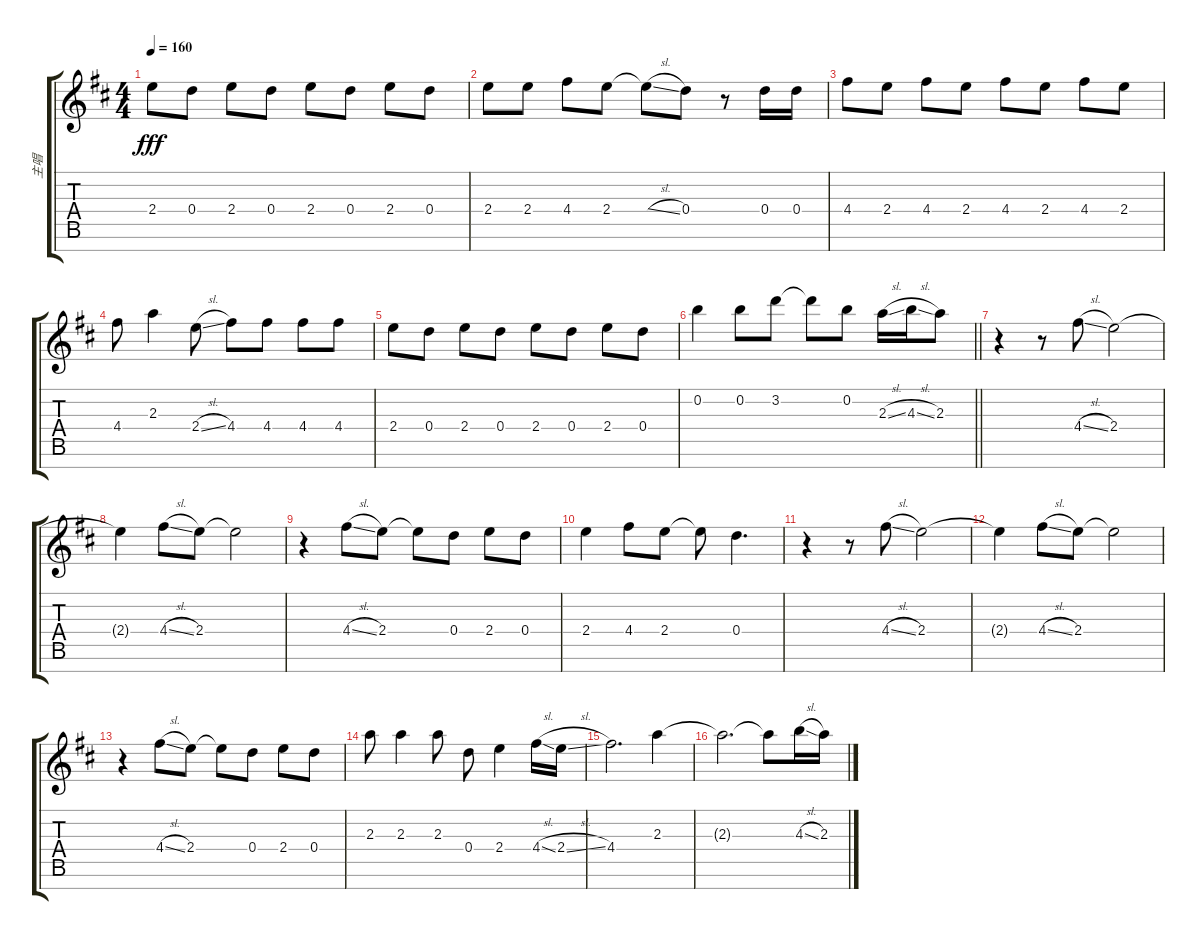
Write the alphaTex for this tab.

\track ("主唱" "主唱") {instrument distortionguitar}
\staff {score tabs}
\tuning (E5 B4 G4 D4 A3 E3 B2) {hide}
\ts (4 4)
\tempo 160
\clef g2
\ks d
2.4.8{dy fff} 0.4.8 2.4.8 0.4.8 2.4.8 0.4.8 2.4.8 0.4.8 |
2.4.8 2.4.8 4.4.8 2.4.8 2.4{sl t}.8 0.4.8 r.8 0.4.16 0.4.16 |
4.4.8 2.4.8 4.4.8 2.4.8 4.4.8 2.4.8 4.4.8 2.4.8 |
4.4.8 2.3.4 2.4{sl}.8 4.4.8 4.4.8 4.4.8 4.4.8 |
2.4.8 0.4.8 2.4.8 0.4.8 2.4.8 0.4.8 2.4.8 0.4.8 |
\barLineRight lightlight
0.2.4 0.2.8 3.2.8 3.2{t}.8 0.2.8 2.3{sl}.16 4.3{sl}.16 2.3.8 |
r.4 r.8 4.4{sl}.8 2.4.2 |
2.4{t}.4 4.4{sl}.8 2.4.8 2.4{t}.2 |
r.4 4.4{sl}.8 2.4.8 2.4{t}.8 0.4.8 2.4.8 0.4.8 |
2.4.4 4.4.8 2.4.8 2.4{t}.8 0.4.4{d} |
r.4 r.8 4.4{sl}.8 2.4.2 |
2.4{t}.4 4.4{sl}.8 2.4.8 2.4{t}.2 |
r.4 4.4{sl}.8 2.4.8 2.4{t}.8 0.4.8 2.4.8 0.4.8 |
2.3.8 2.3.4 2.3.8 0.4.8 2.4.4 4.4{sl}.16 2.4{sl}.16 |
4.4.2{d} 2.3.4 |
2.3{t}.2{d} 2.3{t}.8 4.3{sl}.16 2.3{sl}.16
